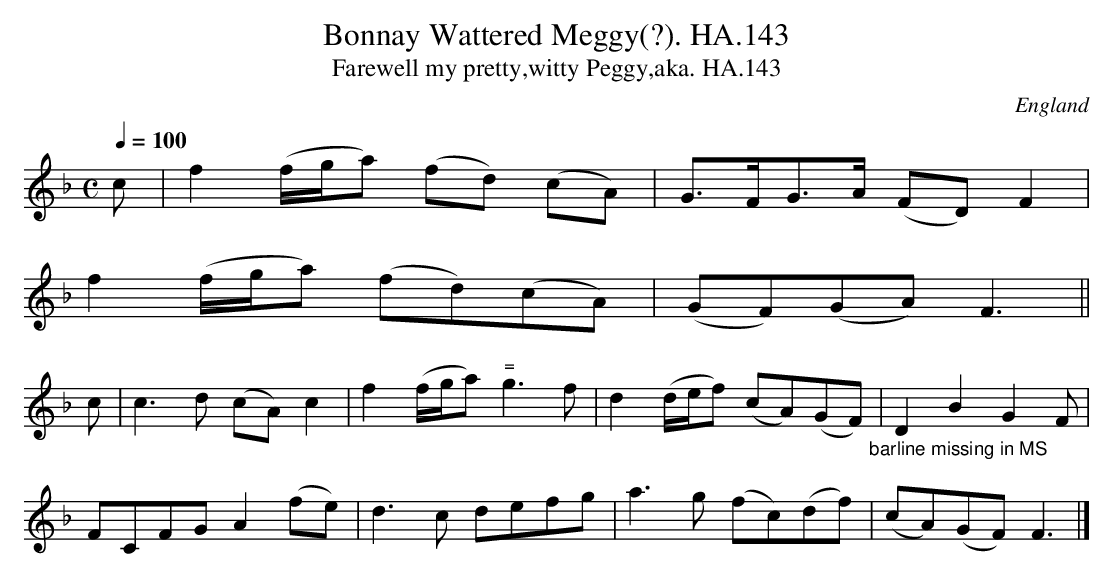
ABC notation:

X:1
T:Bonnay Wattered Meggy(?). HA.143
T:Farewell my pretty,witty Peggy,aka. HA.143
M:C
L:1/8
Q:1/4=100
O:England
K:F major
c|f2(f/2g/2a) (fd) (cA)|G>FG>A (FD)F2|!
f2(f/2g/2a) (fd)(cA)|(GF)(GA) F3||!
c|c3d (cA)c2|f2(f/2g/2a)"^="g3f|\
d2(d/2e/2f) (cA)(GF)"_barline missing in MS"|D2B2G2F|!
FCFG A2 (fe)|d3c defg|a3g (fc)(df)|(cA)(GF) F3|]
